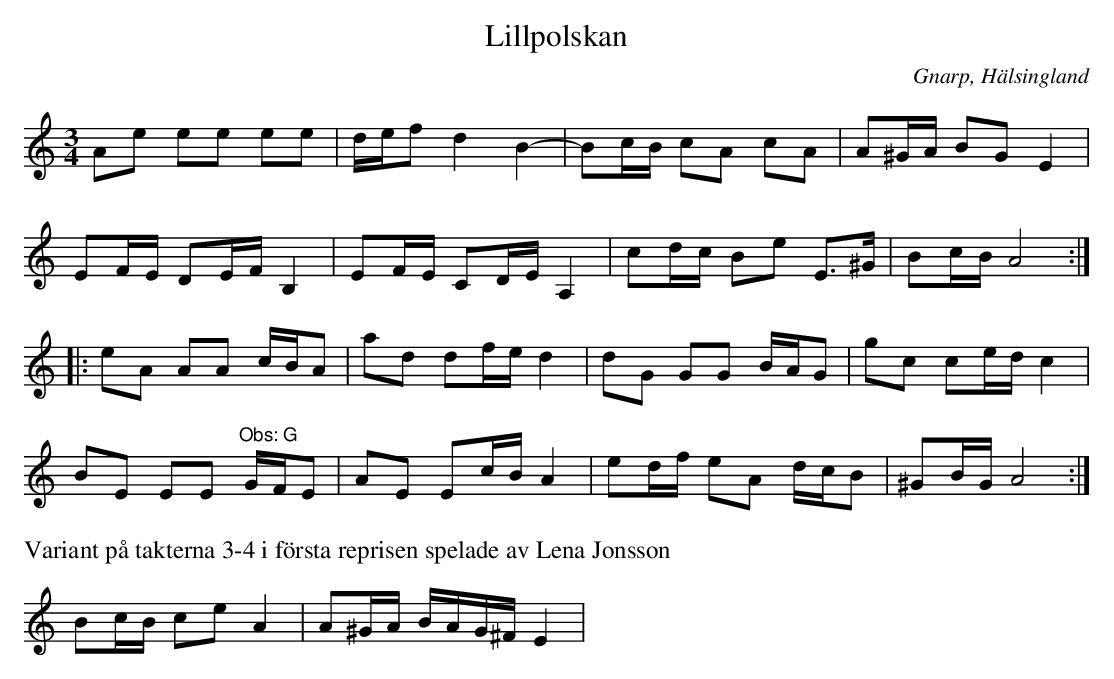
X:1
T:Lillpolskan
O:Gnarp, Hälsingland
L:1/16
M:3/4
K:Am
A2e2 e2e2 e2e2 | def2 d4 B4- | B2cB c2A2 c2A2 | A2^GA B2G2 E4 |
E2FE D2EF B,4 | E2FE C2DE A,4 | c2dc B2e2 E2>^G2 | B2cB A8 ::
e2A2 A2A2 cBA2 | a2d2 d2fe d4 | d2G2 G2G2 BAG2 | g2c2 c2ed c4 |
B2E2 E2E2 "^Obs: G"GFE2 | A2E2 E2cB A4 | e2df e2A2 dcB2 | ^G2BG A8 :|
%%text Variant på takterna 3-4 i första reprisen spelade av Lena Jonsson
B2cB c2e2 A4 | A2^GA BAG^F E4 |
